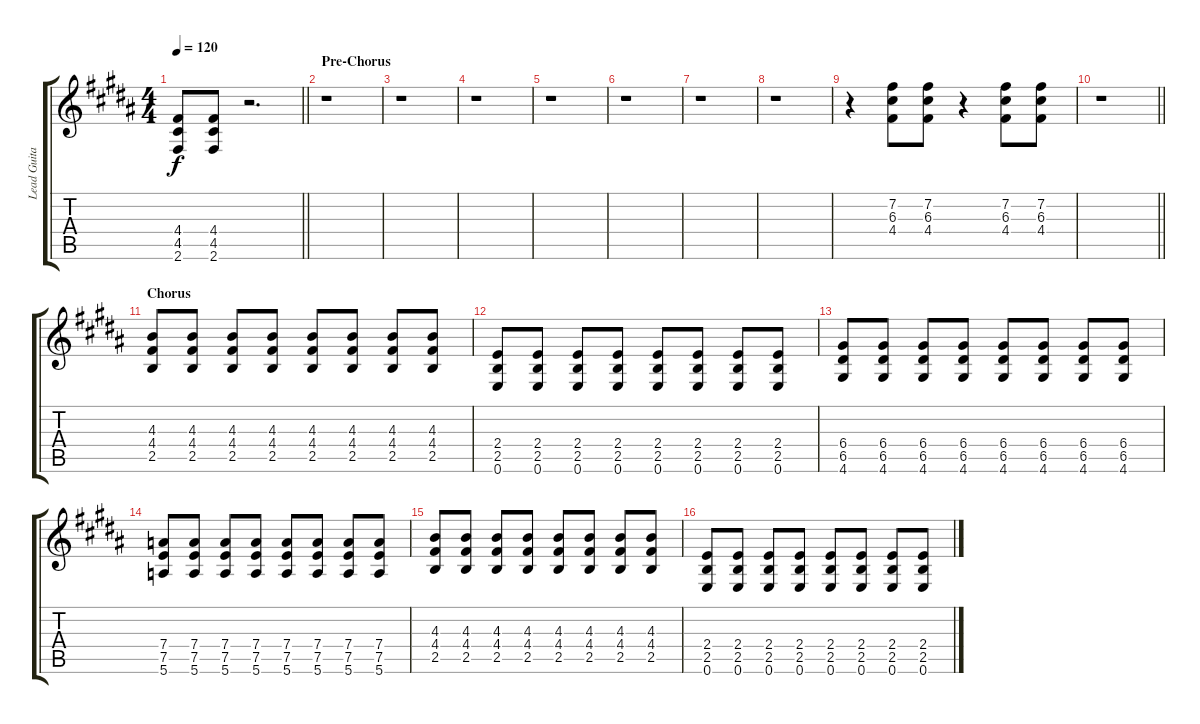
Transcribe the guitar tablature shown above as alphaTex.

\track ("Lead Guitar" "Lead Guita") {instrument distortionguitar}
\staff {score tabs}
\tuning (E4 B3 G3 D3 A2 E2) {hide}
\ts (4 4)
\tempo 120
\clef g2
\barLineRight lightlight
\ks b
(4.4 4.5 2.6).8{dy f} (4.4 4.5 2.6).8 r.2{d} |
\section ("" "Pre-Chorus")
r.1 |
r.1 |
r.1 |
r.1 |
r.1 |
r.1 |
r.1 |
r.4{volume 14} (7.2 6.3 4.4).8 (7.2 6.3 4.4).8 r.4 (7.2 6.3 4.4).8 (7.2 6.3 4.4).8 |
\barLineRight lightlight
r.1 |
\section ("" "Chorus")
(4.3 4.4 2.5).8{volume 8} (4.3 4.4 2.5).8 (4.3 4.4 2.5).8 (4.3 4.4 2.5).8 (4.3 4.4 2.5).8 (4.3 4.4 2.5).8 (4.3 4.4 2.5).8 (4.3 4.4 2.5).8 |
(2.4 2.5 0.6).8 (2.4 2.5 0.6).8 (2.4 2.5 0.6).8 (2.4 2.5 0.6).8 (2.4 2.5 0.6).8 (2.4 2.5 0.6).8 (2.4 2.5 0.6).8 (2.4 2.5 0.6).8 |
(6.4 6.5 4.6).8 (6.4 6.5 4.6).8 (6.4 6.5 4.6).8 (6.4 6.5 4.6).8 (6.4 6.5 4.6).8 (6.4 6.5 4.6).8 (6.4 6.5 4.6).8 (6.4 6.5 4.6).8 |
(7.4 7.5 5.6).8 (7.4 7.5 5.6).8 (7.4 7.5 5.6).8 (7.4 7.5 5.6).8 (7.4 7.5 5.6).8 (7.4 7.5 5.6).8 (7.4 7.5 5.6).8 (7.4 7.5 5.6).8 |
(4.3 4.4 2.5).8 (4.3 4.4 2.5).8 (4.3 4.4 2.5).8 (4.3 4.4 2.5).8 (4.3 4.4 2.5).8 (4.3 4.4 2.5).8 (4.3 4.4 2.5).8 (4.3 4.4 2.5).8 |
(2.4 2.5 0.6).8 (2.4 2.5 0.6).8 (2.4 2.5 0.6).8 (2.4 2.5 0.6).8 (2.4 2.5 0.6).8 (2.4 2.5 0.6).8 (2.4 2.5 0.6).8 (2.4 2.5 0.6).8
